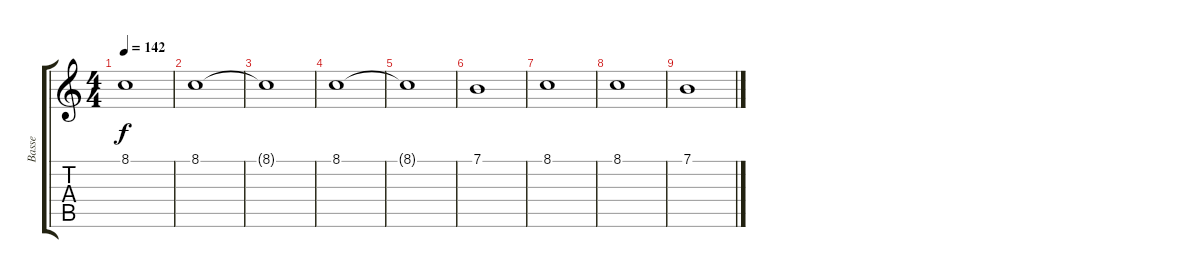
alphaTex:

\track ("Basse" "Basse") {instrument fx7echoes}
\staff {score tabs}
\tuning (E4 B3 G3 D3 A2 E2) {hide}
\ts (4 4)
\tempo 142
\clef g2
\ks c
8.1{t}.1{dy f} |
8.1.1 |
8.1{t}.1 |
8.1.1 |
8.1{t}.1 |
7.1.1 |
8.1.1 |
8.1.1 |
7.1.1
